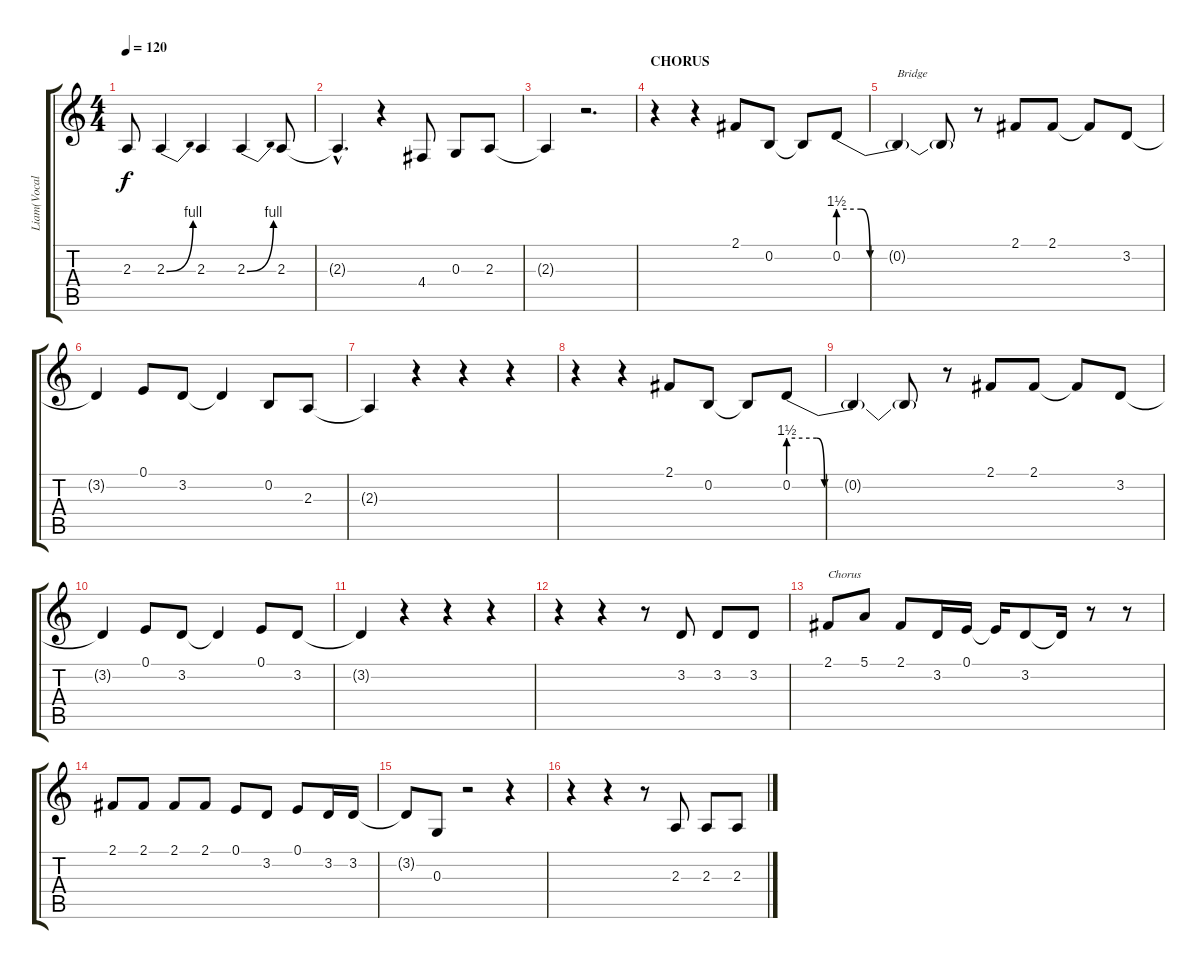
\track ("Liam(Vocals)" "Liam(Vocal") {instrument tenorsax}
\staff {score tabs}
\tuning (E4 B3 G3 D3 A2 E2) {hide}
\ts (4 4)
\tempo 120
\clef g2
\ks c
2.3{t}.8{dy f} 2.3{be (bend 0 0 60 4)}.4 2.3.4 2.3{be (bend 0 0 60 4)}.4 2.3.8 |
2.3{hac t}.4{d} r.4 4.4.8 0.3.8 2.3.8 |
2.3{t}.4 r.2{d} |
\section ("" "CHORUS")
r.4 r.4 2.1.8 0.2.8 0.2{t}.8 0.2{be (custom 0 6 10 6 14 0 60 0)}.8 |
0.2{t}.4{txt "Bridge"} 0.2{t}.8 r.8 2.1.8 2.1.8 2.1{t}.8 3.2.8 |
3.2{t}.4 0.1.8 3.2.8 3.2{t}.4 0.2.8 2.3.8 |
2.3{t}.4 r.4 r.4 r.4 |
r.4 r.4 2.1.8 0.2.8 0.2{t}.8 0.2{be (custom 0 6 11 6 14 0 60 0)}.8 |
0.2{t}.4 0.2{t}.8 r.8 2.1.8 2.1.8 2.1{t}.8 3.2.8 |
3.2{t}.4 0.1.8 3.2.8 3.2{t}.4 0.1.8 3.2.8 |
3.2{t}.4 r.4 r.4 r.4 |
r.4 r.4 r.8 3.2.8 3.2.8 3.2.8 |
2.1.8{txt "Chorus"} 5.1.8 2.1.8 3.2.16 0.1.16 0.1{t}.16 3.2.8 3.2{t}.16 r.8 r.8 |
2.1.8 2.1.8 2.1.8 2.1.8 0.1.8 3.2.8 0.1.8 3.2.16 3.2.16 |
3.2{t}.8 0.3.8 r.2 r.4 |
r.4 r.4 r.8 2.3.8 2.3.8 2.3.8
